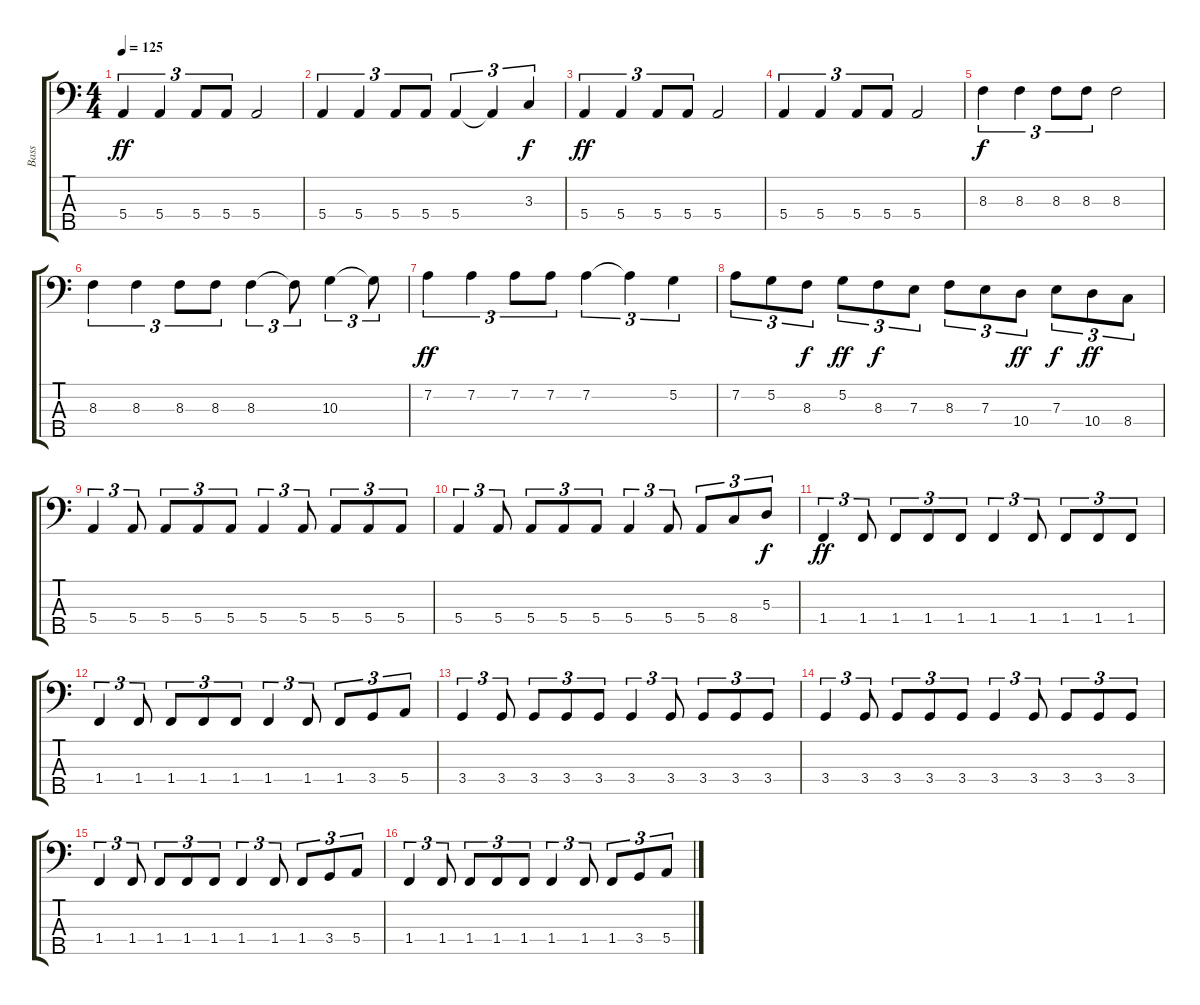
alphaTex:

\track ("Bass" "Bass") {instrument electricbasspick}
\staff {score tabs}
\tuning (G2 D2 A1 E1 B0) {hide}
\ts (4 4)
\tempo 125
\clef f4
\ks c
5.4.4{tu (3 2) dy ff} 5.4.4{tu (3 2)} 5.4.8{tu (3 2)} 5.4.8{tu (3 2)} 5.4.2 |
5.4.4{tu (3 2)} 5.4.4{tu (3 2)} 5.4.8{tu (3 2)} 5.4.8{tu (3 2)} 5.4.4{tu (3 2)} 5.4{t}.4{tu (3 2)} 3.3.4{tu (3 2) dy f} |
5.4.4{tu (3 2) dy ff} 5.4.4{tu (3 2)} 5.4.8{tu (3 2)} 5.4.8{tu (3 2)} 5.4.2 |
5.4.4{tu (3 2)} 5.4.4{tu (3 2)} 5.4.8{tu (3 2)} 5.4.8{tu (3 2)} 5.4.2 |
8.3.4{tu (3 2) dy f} 8.3.4{tu (3 2)} 8.3.8{tu (3 2)} 8.3.8{tu (3 2)} 8.3.2 |
8.3.4{tu (3 2)} 8.3.4{tu (3 2)} 8.3.8{tu (3 2)} 8.3.8{tu (3 2)} 8.3.4{tu (3 2)} 8.3{t}.8{tu (3 2)} 10.3.4{tu (3 2)} 10.3{t}.8{tu (3 2)} |
7.2.4{tu (3 2) dy ff} 7.2.4{tu (3 2)} 7.2.8{tu (3 2)} 7.2.8{tu (3 2)} 7.2.4{tu (3 2)} 7.2{t}.4{tu (3 2)} 5.2.4{tu (3 2)} |
7.2.8{tu (3 2)} 5.2.8{tu (3 2)} 8.3.8{tu (3 2) dy f} 5.2.8{tu (3 2) dy ff} 8.3.8{tu (3 2) dy f} 7.3.8{tu (3 2)} 8.3.8{tu (3 2)} 7.3.8{tu (3 2)} 10.4.8{tu (3 2) dy ff} 7.3.8{tu (3 2) dy f} 10.4.8{tu (3 2) dy ff} 8.4.8{tu (3 2)} |
5.4.4{tu (3 2)} 5.4.8{tu (3 2)} 5.4.8{tu (3 2)} 5.4.8{tu (3 2)} 5.4.8{tu (3 2)} 5.4.4{tu (3 2)} 5.4.8{tu (3 2)} 5.4.8{tu (3 2)} 5.4.8{tu (3 2)} 5.4.8{tu (3 2)} |
5.4.4{tu (3 2)} 5.4.8{tu (3 2)} 5.4.8{tu (3 2)} 5.4.8{tu (3 2)} 5.4.8{tu (3 2)} 5.4.4{tu (3 2)} 5.4.8{tu (3 2)} 5.4.8{tu (3 2)} 8.4.8{tu (3 2)} 5.3.8{tu (3 2) dy f} |
1.4.4{tu (3 2) dy ff} 1.4.8{tu (3 2)} 1.4.8{tu (3 2)} 1.4.8{tu (3 2)} 1.4.8{tu (3 2)} 1.4.4{tu (3 2)} 1.4.8{tu (3 2)} 1.4.8{tu (3 2)} 1.4.8{tu (3 2)} 1.4.8{tu (3 2)} |
1.4.4{tu (3 2)} 1.4.8{tu (3 2)} 1.4.8{tu (3 2)} 1.4.8{tu (3 2)} 1.4.8{tu (3 2)} 1.4.4{tu (3 2)} 1.4.8{tu (3 2)} 1.4.8{tu (3 2)} 3.4.8{tu (3 2)} 5.4.8{tu (3 2)} |
3.4.4{tu (3 2)} 3.4.8{tu (3 2)} 3.4.8{tu (3 2)} 3.4.8{tu (3 2)} 3.4.8{tu (3 2)} 3.4.4{tu (3 2)} 3.4.8{tu (3 2)} 3.4.8{tu (3 2)} 3.4.8{tu (3 2)} 3.4.8{tu (3 2)} |
3.4.4{tu (3 2)} 3.4.8{tu (3 2)} 3.4.8{tu (3 2)} 3.4.8{tu (3 2)} 3.4.8{tu (3 2)} 3.4.4{tu (3 2)} 3.4.8{tu (3 2)} 3.4.8{tu (3 2)} 3.4.8{tu (3 2)} 3.4.8{tu (3 2)} |
1.4.4{tu (3 2)} 1.4.8{tu (3 2)} 1.4.8{tu (3 2)} 1.4.8{tu (3 2)} 1.4.8{tu (3 2)} 1.4.4{tu (3 2)} 1.4.8{tu (3 2)} 1.4.8{tu (3 2)} 3.4.8{tu (3 2)} 5.4.8{tu (3 2)} |
1.4.4{tu (3 2)} 1.4.8{tu (3 2)} 1.4.8{tu (3 2)} 1.4.8{tu (3 2)} 1.4.8{tu (3 2)} 1.4.4{tu (3 2)} 1.4.8{tu (3 2)} 1.4.8{tu (3 2)} 3.4.8{tu (3 2)} 5.4.8{tu (3 2)}
